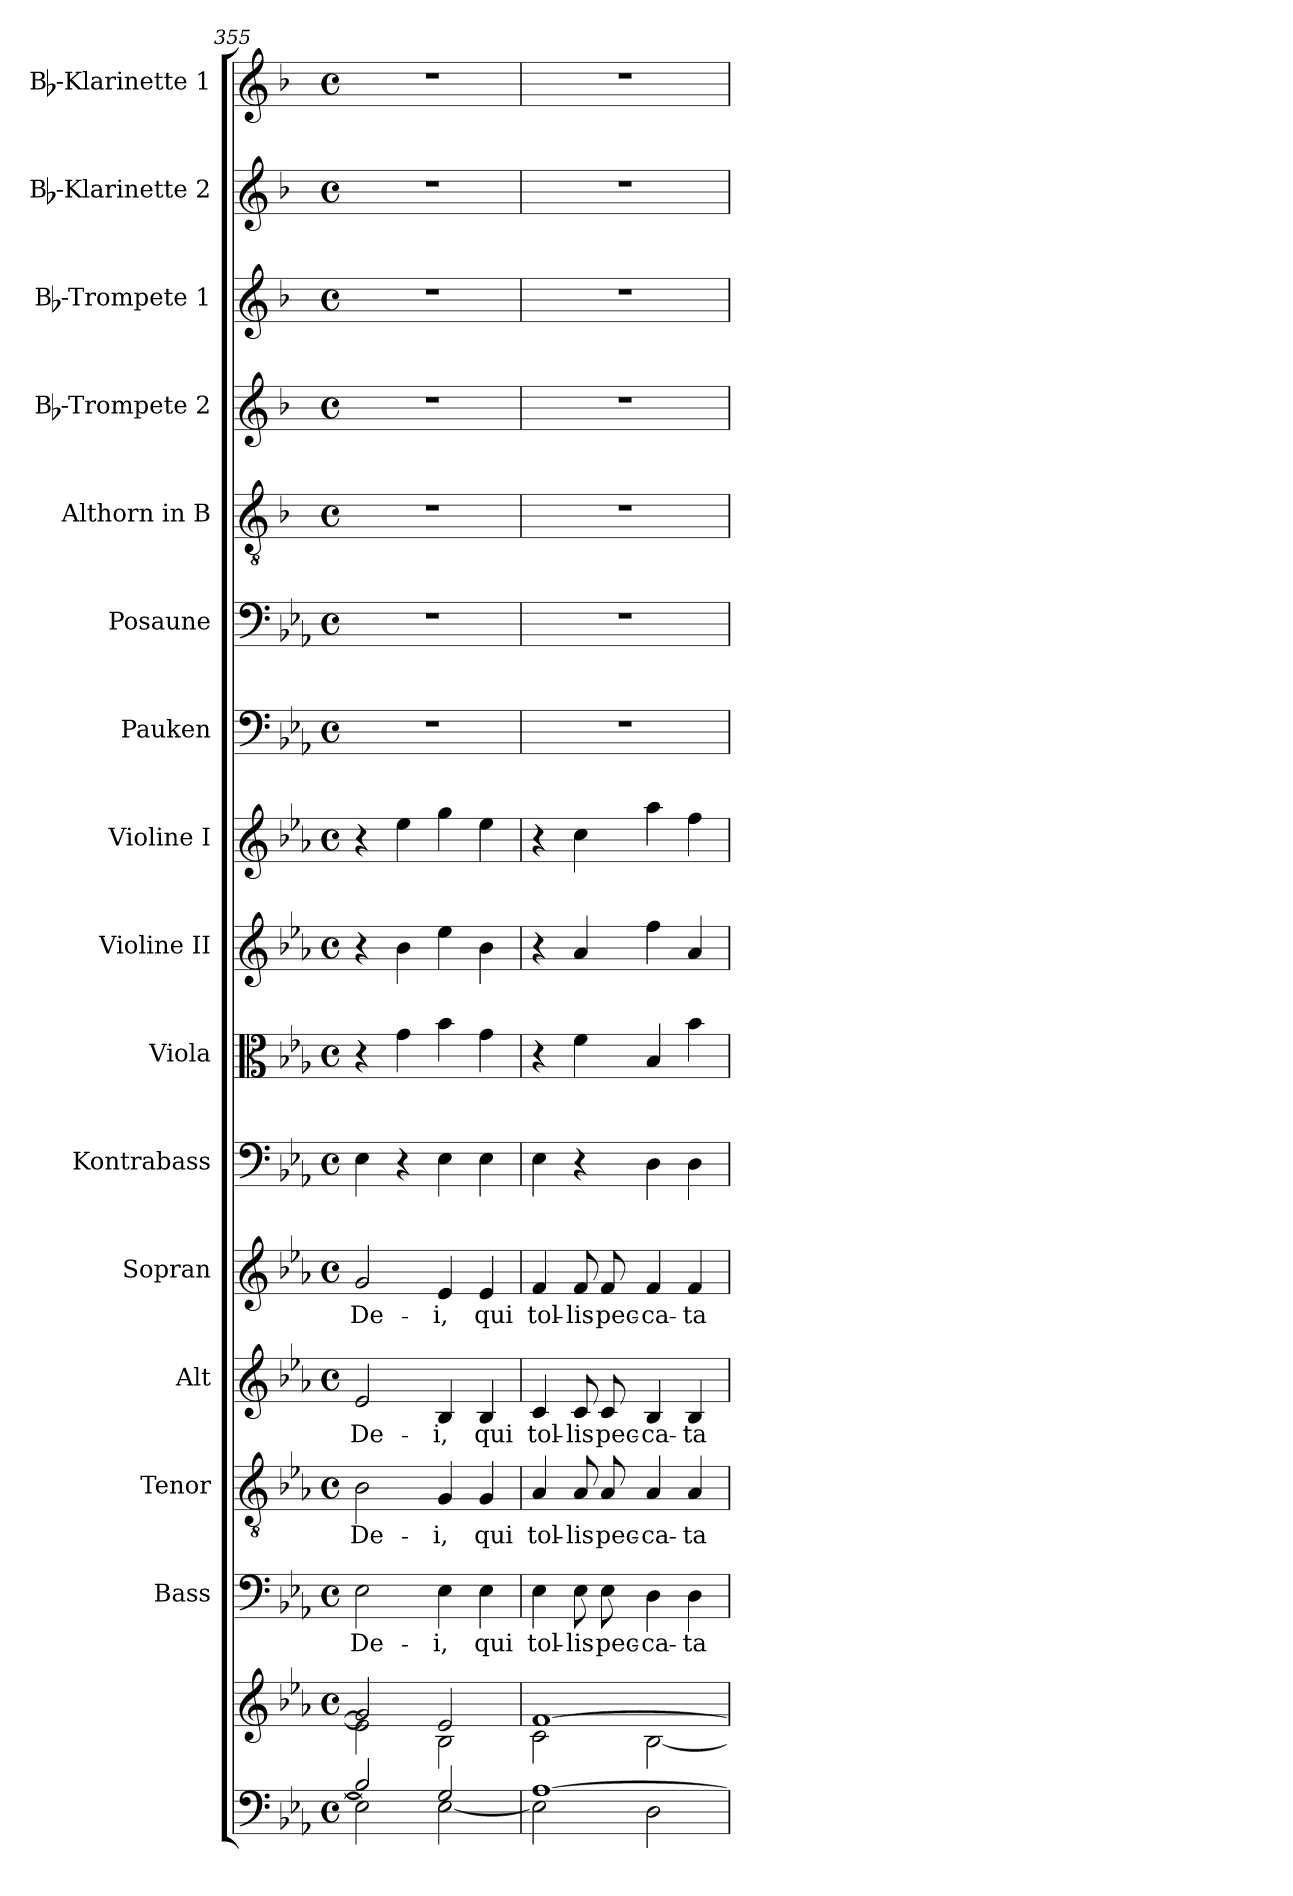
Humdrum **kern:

**kern	**kern	**kern	**text	**kern	**text	**kern	**text	**kern	**text	**kern	**kern	**kern	**kern	**kern	**kern	**kern	**kern	**kern	**kern	**kern
*part16	*part16	*part15	*part15	*part14	*part14	*part13	*part13	*part12	*part12	*part11	*part10	*part9	*part8	*part7	*part6	*part5	*part4	*part3	*part2	*part1
*staff17	*staff16	*staff15	*staff15	*staff14	*staff14	*staff13	*staff13	*staff12	*staff12	*staff11	*staff10	*staff9	*staff8	*staff7	*staff6	*staff5	*staff4	*staff3	*staff2	*staff1
*	*	*I"Bass	*	*I"Tenor	*	*I"Alt	*	*I"Sopran	*	*I"Kontrabass	*I"Viola	*I"Violine II	*I"Violine I	*I"Pauken	*I"Posaune	*I"Althorn in B	*I"Bb-Trompete 2	*I"Bb-Trompete 1	*I"Bb-Klarinette 2	*I"Bb-Klarinette 1
*	*	*I'B.	*	*I'T.	*	*I'A.	*	*I'S.	*	*I'Kb.	*I'Vla.	*I'Vl. II	*I'Vl. I	*I'Pk.	*I'Pos.	*	*I'Bb Trp. 2	*I'Bb Trp. 1	*I'Bb Kl. 2	*I'Bb Kl. 1
!!LO:PB:g=z
*clefF4	*clefG2	*clefF4	*	*clefGv2	*	*clefG2	*	*clefG2	*	*clefF4	*clefC3	*clefG2	*clefG2	*clefF4	*clefF4	*clefGv2	*clefG2	*clefG2	*clefG2	*clefG2
*	*	*	*	*	*	*	*	*	*	*ITrd7c12	*	*	*	*	*	*ITrd1c2	*ITrd1c2	*ITrd1c2	*ITrd1c2	*ITrd1c2
*k[b-e-a-]	*k[b-e-a-]	*k[b-e-a-]	*	*k[b-e-a-]	*	*k[b-e-a-]	*	*k[b-e-a-]	*	*k[b-e-a-]	*k[b-e-a-]	*k[b-e-a-]	*k[b-e-a-]	*k[b-e-a-]	*k[b-e-a-]	*k[b-e-a-]	*k[b-e-a-]	*k[b-e-a-]	*k[b-e-a-]	*k[b-e-a-]
*E-:	*E-:	*E-:	*	*E-:	*	*E-:	*	*E-:	*	*E-:	*E-:	*E-:	*E-:	*E-:	*E-:	*E-:	*E-:	*E-:	*E-:	*E-:
*M4/4	*M4/4	*M4/4	*	*M4/4	*	*M4/4	*	*M4/4	*	*M4/4	*M4/4	*M4/4	*M4/4	*M4/4	*M4/4	*M4/4	*M4/4	*M4/4	*M4/4	*M4/4
*met(c)	*met(c)	*met(c)	*	*met(c)	*	*met(c)	*	*met(c)	*	*met(c)	*met(c)	*met(c)	*met(c)	*met(c)	*met(c)	*met(c)	*met(c)	*met(c)	*met(c)	*met(c)
=355	=355	=355	=355	=355	=355	=355	=355	=355	=355	=355	=355	=355	=355	=355	=355	=355	=355	=355	=355	=355
*^	*^	*	*	*	*	*	*	*	*	*	*	*	*	*	*	*	*	*	*	*
!	!	!	!	!	!LO:LY:b	!	!LO:LY:b	!	!LO:LY:b	!	!LO:LY:b	!	!	!	!	!	!	!	!	!	!	!
2B-/]	2E-\]	2g/]	2e-\]	2E-\	De-	2B-\	De-	2e-/	De-	2g/	De-	4EE-\	4r	4r	4r	1r	1r	1r	1r	1r	1r	1r
.	.	.	.	.	.	.	.	.	.	.	.	4r	4g\	4b-\	4ee-\	.	.	.	.	.	.	.
!	!	!	!	!	!LO:LY:b	!	!LO:LY:b	!	!LO:LY:b	!	!LO:LY:b	!	!	!	!	!	!	!	!	!	!	!
2G/	[<2E-\	2e-/	2B-\	4E-\	-i,	4G/	-i,	4B-/	-i,	4e-/	-i,	4EE-\	4b-\	4ee-\	4gg\	.	.	.	.	.	.	.
!	!	!	!	!	!LO:LY:b	!	!LO:LY:b	!	!LO:LY:b	!	!LO:LY:b	!	!	!	!	!	!	!	!	!	!	!
.	.	.	.	4E-\	qui	4G/	qui	4B-/	qui	4e-/	qui	4EE-\	4g\	4b-\	4ee-\	.	.	.	.	.	.	.
=356	=356	=356	=356	=356	=356	=356	=356	=356	=356	=356	=356	=356	=356	=356	=356	=356	=356	=356	=356	=356	=356	=356
!	!	!	!	!	!LO:LY:b	!	!LO:LY:b	!	!LO:LY:b	!	!LO:LY:b	!	!	!	!	!	!	!	!	!	!	!
[>1A-	2E-\]	[>1f	2c\	4E-\	tol-	4A-/	tol-	4c/	tol-	4f/	tol-	4EE-\	4r	4r	4r	1r	1r	1r	1r	1r	1r	1r
!	!	!	!	!	!LO:LY:b	!	!LO:LY:b	!	!LO:LY:b	!	!LO:LY:b	!	!	!	!	!	!	!	!	!	!	!
.	.	.	.	8E-\	-lis	8A-/	-lis	8c/	-lis	8f/	-lis	4r	4f\	4a-/	4cc\	.	.	.	.	.	.	.
!	!	!	!	!	!LO:LY:b	!	!LO:LY:b	!	!LO:LY:b	!	!LO:LY:b	!	!	!	!	!	!	!	!	!	!	!
.	.	.	.	8E-\	pec-	8A-/	pec-	8c/	pec-	8f/	pec-	.	.	.	.	.	.	.	.	.	.	.
!	!	!	!	!	!LO:LY:b	!	!LO:LY:b	!	!LO:LY:b	!	!LO:LY:b	!	!	!	!	!	!	!	!	!	!	!
.	2D\	.	[<2B-\	4D\	-ca-	4A-/	-ca-	4B-/	-ca-	4f/	-ca-	4DD\	4B-/	4ff\	4aa-\	.	.	.	.	.	.	.
!	!	!	!	!	!LO:LY:b	!	!LO:LY:b	!	!LO:LY:b	!	!LO:LY:b	!	!	!	!	!	!	!	!	!	!	!
.	.	.	.	4D\	-ta	4A-/	-ta	4B-/	-ta	4f/	-ta	4DD\	4b-\	4a-/	4ff\	.	.	.	.	.	.	.
*v	*v	*	*	*	*	*	*	*	*	*	*	*	*	*	*	*	*	*	*	*	*	*
*	*v	*v	*	*	*	*	*	*	*	*	*	*	*	*	*	*	*	*	*	*	*
=	=	=	=	=	=	=	=	=	=	=	=	=	=	=	=	=	=	=	=	=
*-	*-	*-	*-	*-	*-	*-	*-	*-	*-	*-	*-	*-	*-	*-	*-	*-	*-	*-	*-	*-
